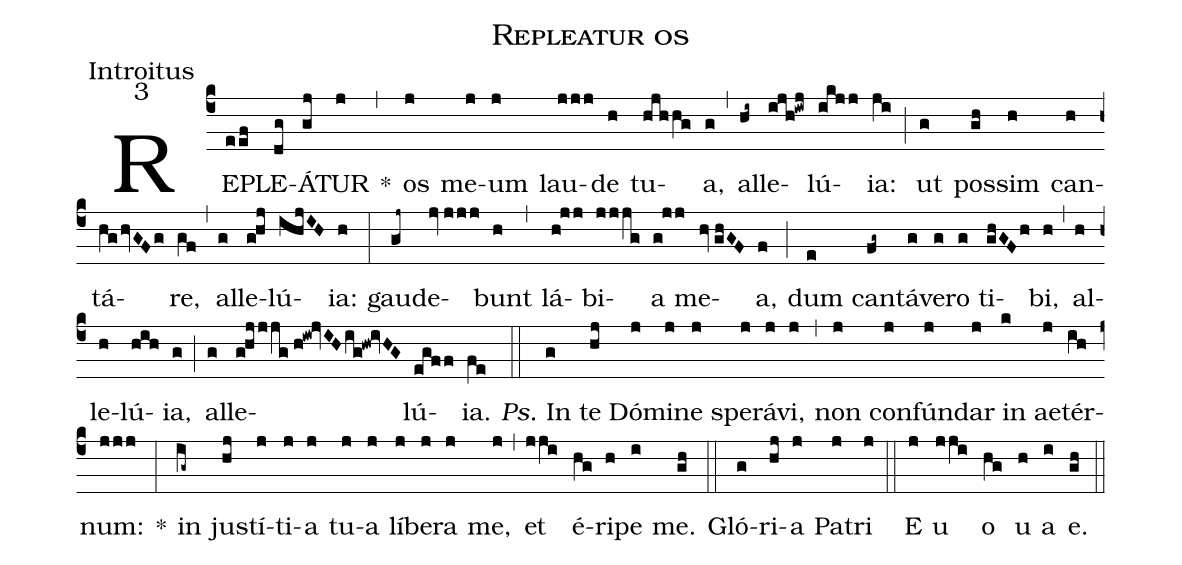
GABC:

name:Repleatur os;
office-part:Introitus;
mode:3;
%%
(c4) RE(eef)PLE(dg)Á(gj)TUR(j) *(,) os(j) me(j)um(j) lau(jjj)de(h) tu(hjhhg)a,(g) (,) al(hi~)le(ijh!iwj)lú(ikjj)ia:(ji) (;) ut(g) pos(gh)sim(h) can(h)tá(hg/hvGFg)re,(gf) (,) al(g)le(g!hj)lú(ihjIH)ia:(h) (:) gau(gj~)de(jv//jjj)bunt(h) (,) lá(h!jj)bi(jjjg)a(g!jj) me(hv//ghGF)a,(f) (;) dum(e) can(fg~)tá(g)ve(g)ro(g) ti(ghGFh)bi,(h) (,) al(h)le(h)lú(hih)ia,(g) (;) al(g)le(g!hjjjg//h!iw!jvIH/ig!hw!ivHG)lú(egff)ia.(fe) <i>Ps.</i>(::) In(g) te(hj) Dó(j)mi(j)ne(j) spe(j)rá(j)vi,(j) (,) non(j) con(j)fún(j)dar(j) in(k) ae(j)tér(ih)num:(jjj) *(:) in(ig~) jus(hj)tí(j)ti(j)a(j) tu(j)a(j) lí(j)be(j)ra(j) me,(j) (,) et(jji) é(hg)ri(h)pe(i) me.(gh) (::) Gló(g)ri(hj)a(j) Pa(j)tri(j) (::) E(j) u(jji) o(hg) u(h) a(i) e.(gh) (::)
